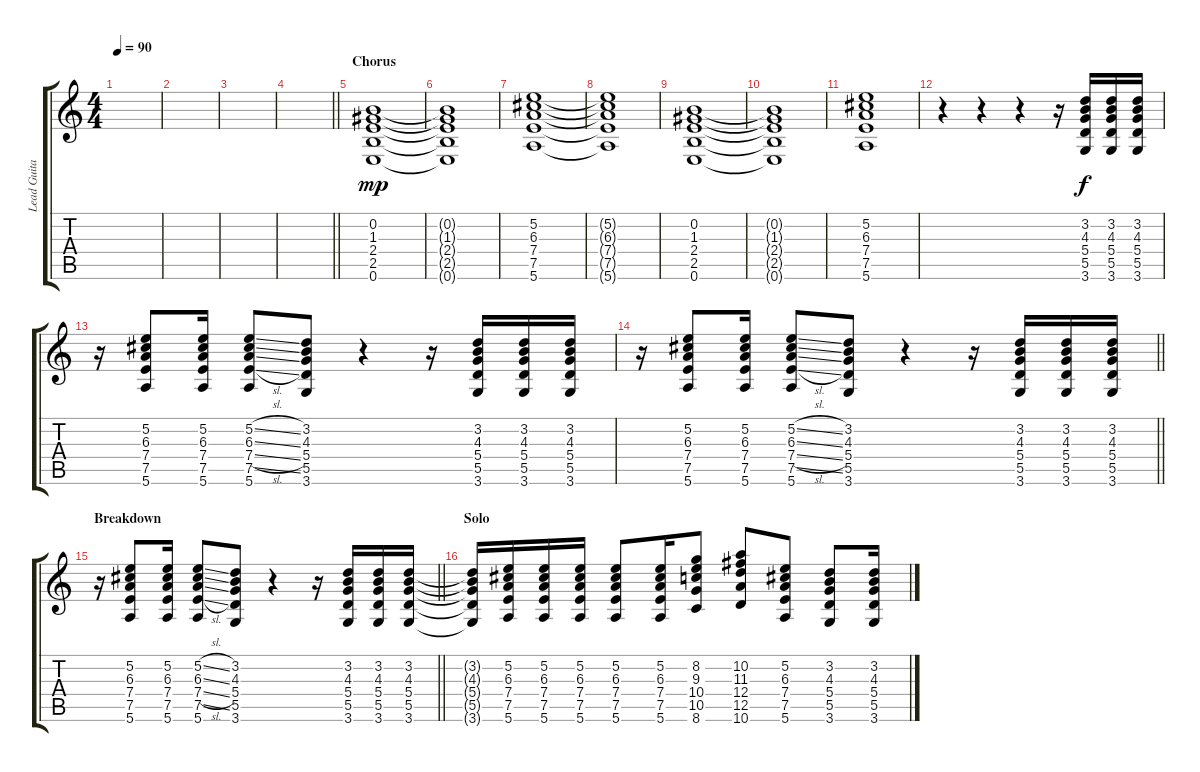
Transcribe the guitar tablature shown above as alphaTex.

\track ("Lead Guitar" "Lead Guita") {instrument overdrivenguitar}
\staff {score tabs}
\tuning (E4 B3 G3 D3 A2 E2) {hide}
\ts (4 4)
\tempo 90
\clef g2
\ks c
|
|
|
\barLineRight lightlight
|
\section ("" "Chorus")
(0.2 1.3 2.4 2.5 0.6).1{dy mp} |
(0.2{t} 1.3{t} 2.4{t} 2.5{t} 0.6{t}).1 |
(5.2 6.3 7.4 7.5 5.6).1 |
(5.2{t} 6.3{t} 7.4{t} 7.5{t} 5.6{t}).1 |
(0.2 1.3 2.4 2.5 0.6).1 |
(0.2{t} 1.3{t} 2.4{t} 2.5{t} 0.6{t}).1 |
(5.2 6.3 7.4 7.5 5.6).1 |
r.4 r.4 r.4 r.16 (3.2 4.3 5.4 5.5 3.6).16{dy f} (3.2 4.3 5.4 5.5 3.6).16 (3.2 4.3 5.4 5.5 3.6).16 |
r.16 (5.2 6.3 7.4 7.5 5.6).8 (5.2 6.3 7.4 7.5 5.6).16 (5.2{sl} 6.3{sl} 7.4{sl} 7.5{sl} 5.6).8 (3.2 4.3 5.4 5.5 3.6).8 r.4 r.16 (3.2 4.3 5.4 5.5 3.6).16 (3.2 4.3 5.4 5.5 3.6).16 (3.2 4.3 5.4 5.5 3.6).16 |
\barLineRight lightlight
r.16 (5.2 6.3 7.4 7.5 5.6).8 (5.2 6.3 7.4 7.5 5.6).16 (5.2{sl} 6.3{sl} 7.4{sl} 7.5{sl} 5.6).8 (3.2 4.3 5.4 5.5 3.6).8 r.4 r.16 (3.2 4.3 5.4 5.5 3.6).16 (3.2 4.3 5.4 5.5 3.6).16 (3.2 4.3 5.4 5.5 3.6).16 |
\section ("" "Breakdown")
\barLineRight lightlight
r.16 (5.2 6.3 7.4 7.5 5.6).8 (5.2 6.3 7.4 7.5 5.6).16 (5.2{sl} 6.3{sl} 7.4{sl} 7.5{sl} 5.6).8 (3.2 4.3 5.4 5.5 3.6).8 r.4 r.16 (3.2 4.3 5.4 5.5 3.6).16 (3.2 4.3 5.4 5.5 3.6).16 (3.2 4.3 5.4 5.5 3.6).16 |
\section ("" "Solo")
(3.2{t} 4.3{t} 5.4{t} 5.5{t} 3.6{t}).16 (5.2 6.3 7.4 7.5 5.6).16 (5.2 6.3 7.4 7.5 5.6).16 (5.2 6.3 7.4 7.5 5.6).16 (5.2 6.3 7.4 7.5 5.6).8 (5.2 6.3 7.4 7.5 5.6).16 (8.2 9.3 10.4 10.5 8.6).8 (10.2 11.3 12.4 12.5 10.6).8 (5.2 6.3 7.4 7.5 5.6).8 (3.2 4.3 5.4 5.5 3.6).8 (3.2 4.3 5.4 5.5 3.6).16
